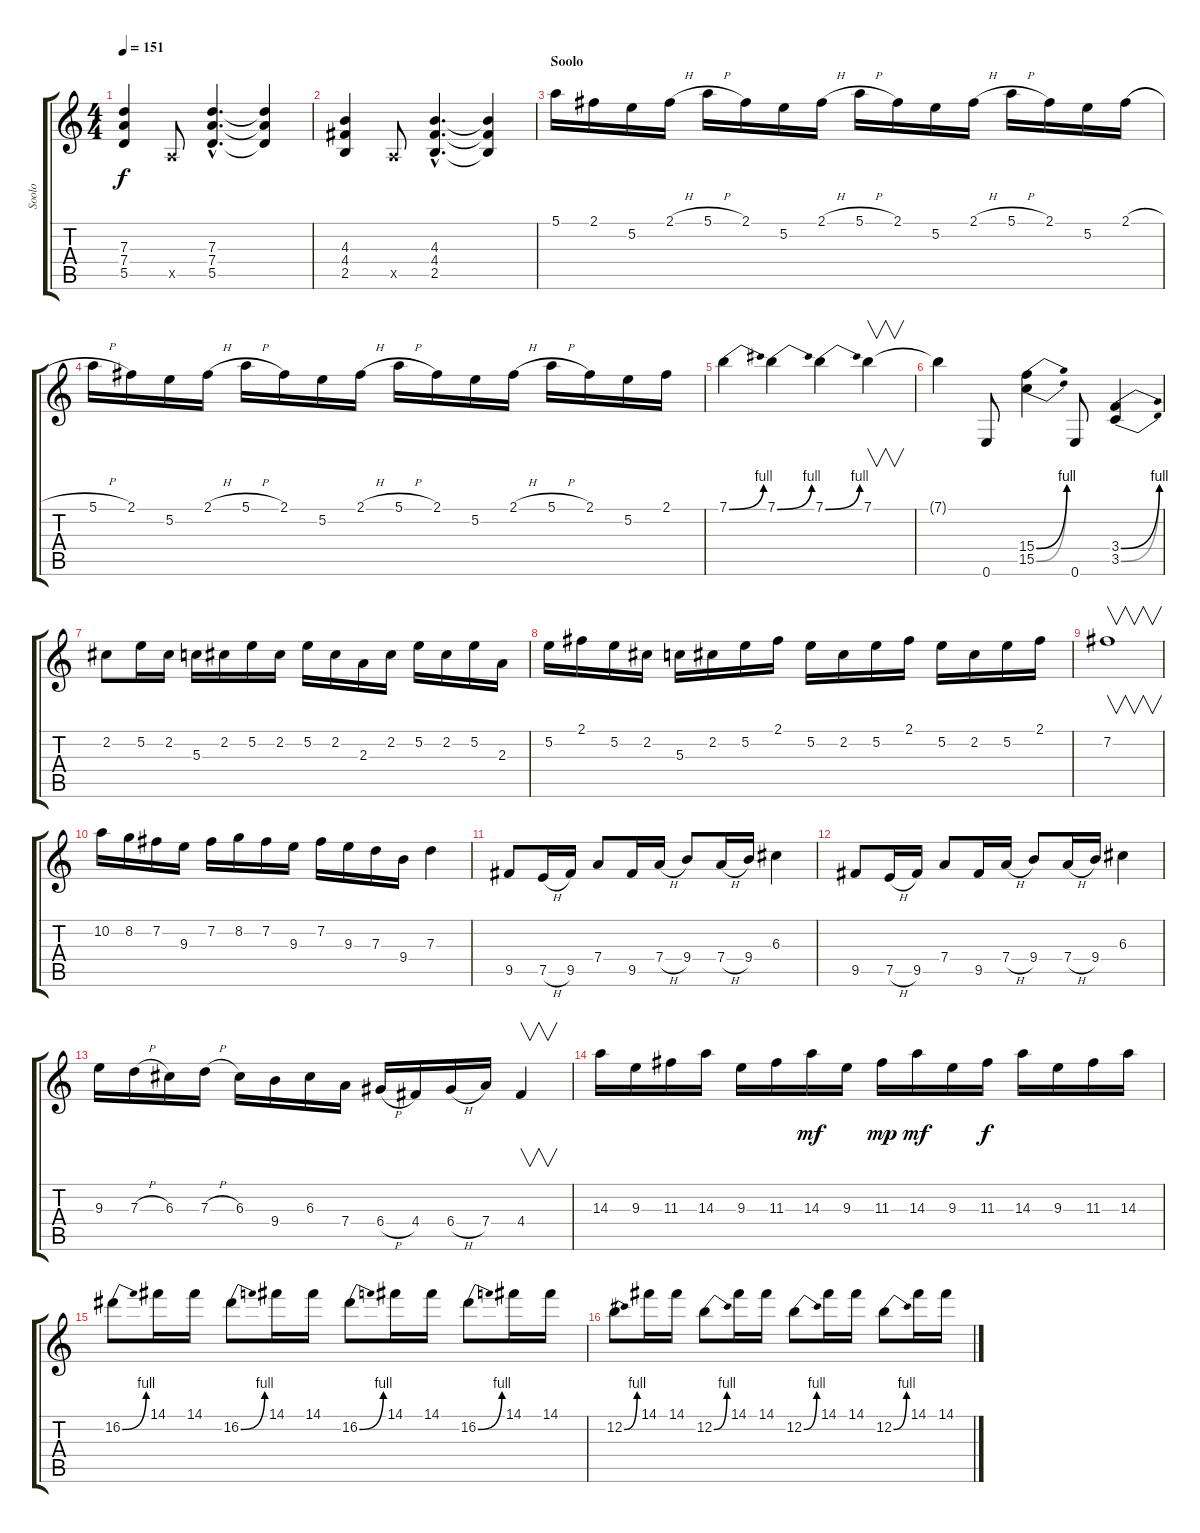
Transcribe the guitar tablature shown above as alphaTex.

\track ("Soolo" "Soolo") {instrument distortionguitar}
\staff {score tabs}
\tuning (E4 B3 G3 D3 A2 E2) {hide}
\ts (4 4)
\tempo 151
\clef g2
\ks c
(7.3 7.4 5.5).4{dy f} 0.5{x}.8 (7.3{hac} 7.4{hac} 5.5{hac}).4{d} (7.3{t} 7.4{t} 5.5{t}).4 |
(4.3 4.4 2.5).4 0.5{x}.8 (4.3{hac} 4.4{hac} 2.5{hac}).4{d} (4.3{t} 4.4{t} 2.5{t}).4 |
\section ("" "Soolo")
5.1.16 2.1.16 5.2.16 2.1{h}.16 5.1{h}.16 2.1.16 5.2.16 2.1{h}.16 5.1{h}.16 2.1.16 5.2.16 2.1{h}.16 5.1{h}.16 2.1.16 5.2.16 2.1{h}.16 |
5.1{h}.16 2.1.16 5.2.16 2.1{h}.16 5.1{h}.16 2.1.16 5.2.16 2.1{h}.16 5.1{h}.16 2.1.16 5.2.16 2.1{h}.16 5.1{h}.16 2.1.16 5.2.16 2.1.16 |
7.1{be (bend 0 0 60 4)}.4 7.1{be (bend 0 0 60 4)}.4 7.1{be (bend 0 0 60 4)}.4 7.1.4{v} |
7.1{t}.4 0.6.8 (15.4{be (bend 0 0 60 4)} 15.5{be (bend 0 0 60 4)}).4 0.6.8 (3.4{be (bend 0 0 60 4)} 3.5{be (bend 0 0 60 4)}).4 |
2.2.8 5.2.16 2.2.16 5.3.16 2.2.16 5.2.16 2.2.16 5.2.16 2.2.16 2.3.16 2.2.16 5.2.16 2.2.16 5.2.16 2.3.16 |
5.2.16 2.1.16 5.2.16 2.2.16 5.3.16 2.2.16 5.2.16 2.1.16 5.2.16 2.2.16 5.2.16 2.1.16 5.2.16 2.2.16 5.2.16 2.1.16 |
7.2.1{v} |
10.2.16 8.2.16 7.2.16 9.3.16 7.2.16 8.2.16 7.2.16 9.3.16 7.2.16 9.3.16 7.3.16 9.4.16 7.3.4 |
9.5.8 7.5{h}.16 9.5.16 7.4.8 9.5.16 7.4{h}.16 9.4.8 7.4{h}.16 9.4.16 6.3.4 |
9.5.8 7.5{h}.16 9.5.16 7.4.8 9.5.16 7.4{h}.16 9.4.8 7.4{h}.16 9.4.16 6.3.4 |
9.3.16 7.3{h}.16 6.3.16 7.3{h}.16 6.3.16 9.4.16 6.3.16 7.4.16 6.4{h}.16 4.4.16 6.4{h}.16 7.4.16 4.4.4{v} |
14.3.16 9.3.16 11.3.16 14.3.16 9.3.16 11.3.16 14.3.16{dy mf} 9.3.16 11.3.16{dy mp} 14.3.16{dy mf} 9.3.16 11.3.16{dy f} 14.3.16 9.3.16 11.3.16 14.3.16 |
16.2{be (bend 0 0 60 4)}.8 14.1.16 14.1.16 16.2{be (bend 0 0 60 4)}.8 14.1.16 14.1.16 16.2{be (bend 0 0 60 4)}.8 14.1.16 14.1.16 16.2{be (bend 0 0 60 4)}.8 14.1.16 14.1.16 |
12.2{be (bend 0 0 60 4)}.8 14.1.16 14.1.16 12.2{be (bend 0 0 60 4)}.8 14.1.16 14.1.16 12.2{be (bend 0 0 60 4)}.8 14.1.16 14.1.16 12.2{be (bend 0 0 60 4)}.8 14.1.16 14.1.16
